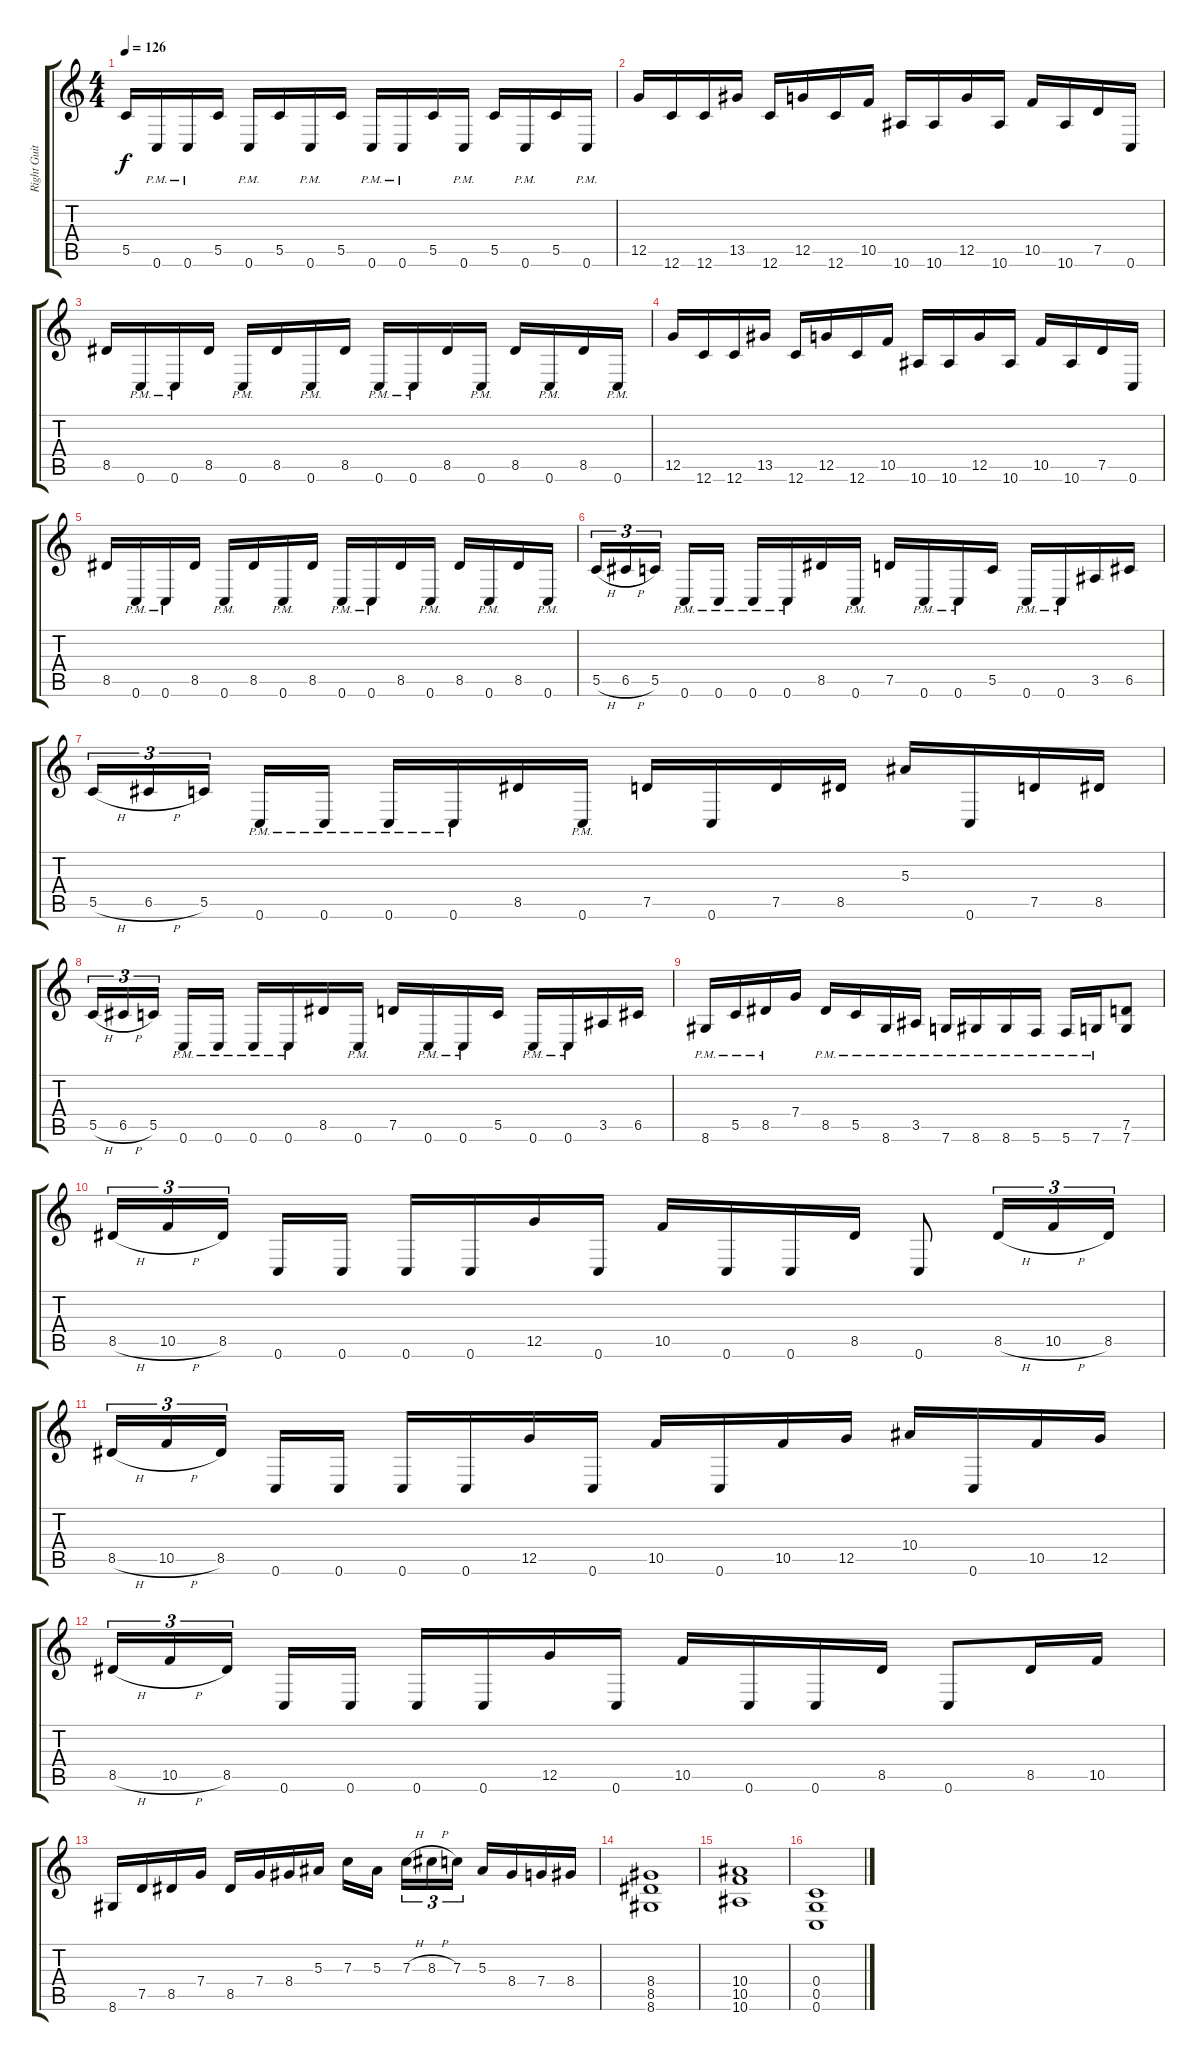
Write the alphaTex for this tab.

\track ("Right Guitar" "Right Guit") {instrument distortionguitar}
\staff {score tabs}
\tuning (D4 A3 F3 C3 G2 C2) {hide}
\ts (4 4)
\tempo 126
\clef g2
\ks c
5.5.16{dy f} 0.6{pm}.16 0.6{pm}.16 5.5.16 0.6{pm}.16 5.5.16 0.6{pm}.16 5.5.16 0.6{pm}.16 0.6{pm}.16 5.5.16 0.6{pm}.16 5.5.16 0.6{pm}.16 5.5.16 0.6{pm}.16 |
12.5.16 12.6.16 12.6.16 13.5.16 12.6.16 12.5.16 12.6.16 10.5.16 10.6.16 10.6.16 12.5.16 10.6.16 10.5.16 10.6.16 7.5.16 0.6.16 |
8.5.16 0.6{pm}.16 0.6{pm}.16 8.5.16 0.6{pm}.16 8.5.16 0.6{pm}.16 8.5.16 0.6{pm}.16 0.6{pm}.16 8.5.16 0.6{pm}.16 8.5.16 0.6{pm}.16 8.5.16 0.6{pm}.16 |
12.5.16 12.6.16 12.6.16 13.5.16 12.6.16 12.5.16 12.6.16 10.5.16 10.6.16 10.6.16 12.5.16 10.6.16 10.5.16 10.6.16 7.5.16 0.6.16 |
8.5.16 0.6{pm}.16 0.6{pm}.16 8.5.16 0.6{pm}.16 8.5.16 0.6{pm}.16 8.5.16 0.6{pm}.16 0.6{pm}.16 8.5.16 0.6{pm}.16 8.5.16 0.6{pm}.16 8.5.16 0.6{pm}.16 |
5.5{h}.16{tu (3 2)} 6.5{h}.16{tu (3 2)} 5.5.16{tu (3 2) beam splitsecondary} 0.6{pm}.16 0.6{pm}.16 0.6{pm}.16 0.6{pm}.16 8.5.16 0.6{pm}.16 7.5.16 0.6{pm}.16 0.6{pm}.16 5.5.16 0.6{pm}.16 0.6{pm}.16 3.5.16 6.5.16 |
5.5{h}.16{tu (3 2)} 6.5{h}.16{tu (3 2)} 5.5.16{tu (3 2) beam splitsecondary} 0.6{pm}.16 0.6{pm}.16 0.6{pm}.16 0.6{pm}.16 8.5.16 0.6{pm}.16 7.5.16 0.6.16 7.5.16 8.5.16 5.3.16 0.6.16 7.5.16 8.5.16 |
5.5{h}.16{tu (3 2)} 6.5{h}.16{tu (3 2)} 5.5.16{tu (3 2) beam splitsecondary} 0.6{pm}.16 0.6{pm}.16 0.6{pm}.16 0.6{pm}.16 8.5.16 0.6{pm}.16 7.5.16 0.6{pm}.16 0.6{pm}.16 5.5.16 0.6{pm}.16 0.6{pm}.16 3.5.16 6.5.16 |
8.6{pm}.16 5.5{pm}.16 8.5{pm}.16 7.4.16 8.5{pm}.16 5.5{pm}.16 8.6{pm}.16 3.5{pm}.16 7.6{pm}.16 8.6{pm}.16 8.6{pm}.16 5.6{pm}.16 5.6{pm}.16 7.6{pm}.16 (7.5 7.6).8 |
8.5{h}.16{tu (3 2)} 10.5{h}.16{tu (3 2)} 8.5.16{tu (3 2) beam splitsecondary} 0.6.16 0.6.16 0.6.16 0.6.16 12.5.16 0.6.16 10.5.16 0.6.16 0.6.16 8.5.16 0.6.8 8.5{h}.16{tu (3 2)} 10.5{h}.16{tu (3 2)} 8.5.16{tu (3 2)} |
8.5{h}.16{tu (3 2)} 10.5{h}.16{tu (3 2)} 8.5.16{tu (3 2) beam splitsecondary} 0.6.16 0.6.16 0.6.16 0.6.16 12.5.16 0.6.16 10.5.16 0.6.16 10.5.16 12.5.16 10.4.16 0.6.16 10.5.16 12.5.16 |
8.5{h}.16{tu (3 2)} 10.5{h}.16{tu (3 2)} 8.5.16{tu (3 2) beam splitsecondary} 0.6.16 0.6.16 0.6.16 0.6.16 12.5.16 0.6.16 10.5.16 0.6.16 0.6.16 8.5.16 0.6.8 8.5.16 10.5.16 |
8.6.16 7.5.16 8.5.16 7.4.16 8.5.16 7.4.16 8.4.16 5.3.16 7.3.16 5.3.16{beam splitsecondary} 7.3{h}.16{tu (3 2)} 8.3{h}.16{tu (3 2)} 7.3.16{tu (3 2)} 5.3.16 8.4.16 7.4.16 8.4.16 |
(8.4 8.5 8.6).1 |
(10.4 10.5 10.6).1 |
(0.4 0.5 0.6).1
